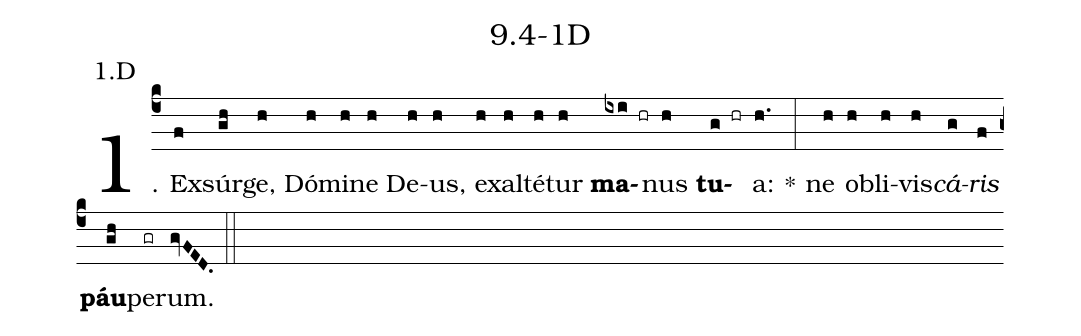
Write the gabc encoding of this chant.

name: 9.4-1D;
annotation: 1.D;
%%
(c4)1. Ex(f)súr(gh)ge,(h) Dó(h)mi(h)ne(h) De(h)us,(h) ex(h)al(h)té(h)tur(h) <b>ma</b>(ixi hr)nus(h) <b>tu</b>(g hr)a:(h.) *(:) ne(h) ob(h)li(h)vis(h)<i>cá</i>(g)<i>ris</i>(f) <b>páu</b>(gh)pe(gr)rum.(gvFED.) (::)


%E(h) u(h) o(g) u(f) a(gh) e.(gvFED.) (::)
